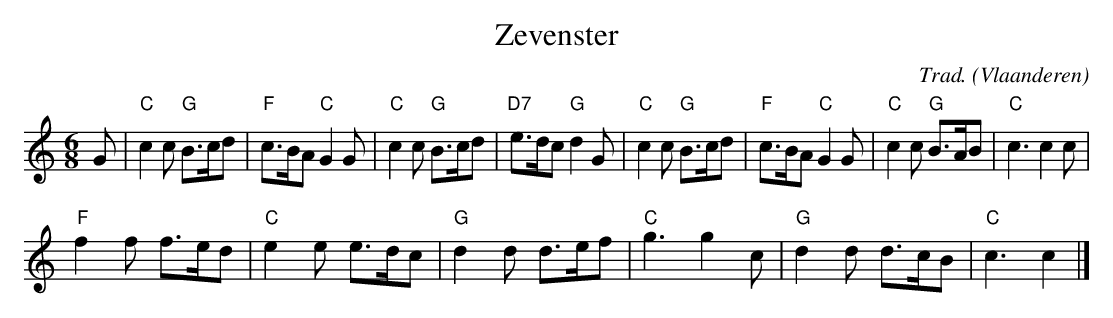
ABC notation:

X:1
T:Zevenster
C:Trad.
O:Vlaanderen
L:1/8
M:6/8
K:C
G | "C"c2 c "G"B>cd | "F"c>BA "C"G2 G | "C"c2 c "G"B>cd | "D7"e>dc "G"d2 G | "C"c2 c "G"B>cd | "F"c>BA "C"G2 G | "C"c2 c "G"B>AB | "C"c3 c2 c |
"F"f2 f f>ed | "C"e2 e e>dc | "G"d2 d d>ef | "C"g3 g2 c | "G"d2 d d>cB | "C"c3 c2 |]
